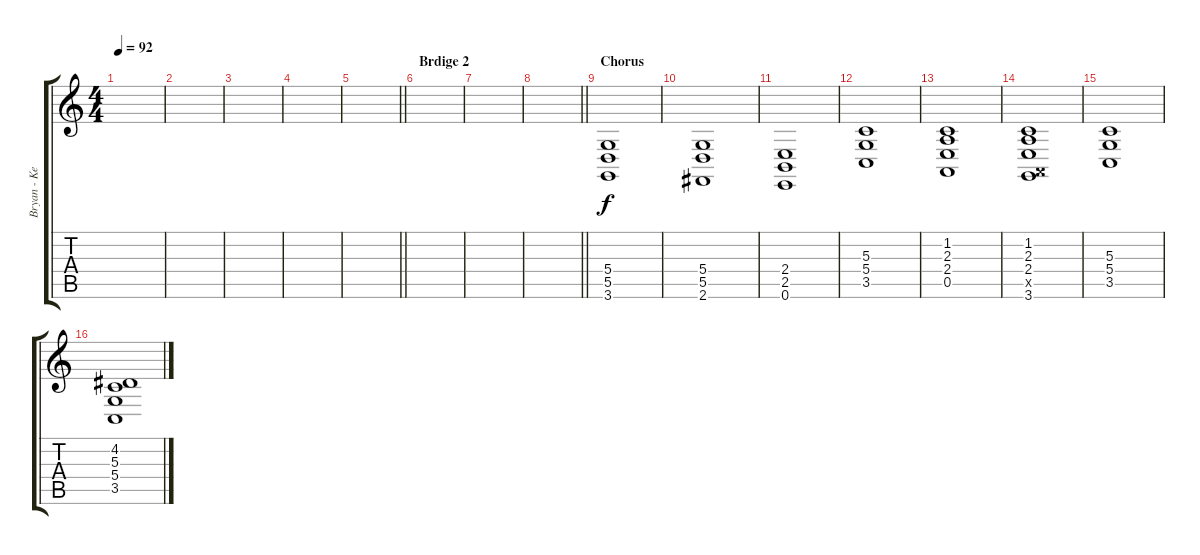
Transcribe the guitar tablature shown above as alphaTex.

\track ("Bryan - Keys" "Bryan - Ke") {instrument stringensemble1}
\staff {score tabs}
\tuning (E4 B3 G3 D3 A2 E2) {hide}
\ts (4 4)
\tempo 92
\clef g2
\ks c
|
|
|
|
\barLineRight lightlight
|
\section ("" "Brdige 2")
|
|
\barLineRight lightlight
|
\section ("" "Chorus")
(5.4 5.5 3.6).1 |
(5.4 5.5 2.6).1 |
(2.4 2.5 0.6).1 |
(5.3 5.4 3.5).1 |
(1.2 2.3 2.4 0.5).1 |
(1.2 2.3 2.4 0.5{x} 3.6).1 |
(5.3 5.4 3.5).1 |
(4.2 5.3 5.4 3.5).1
